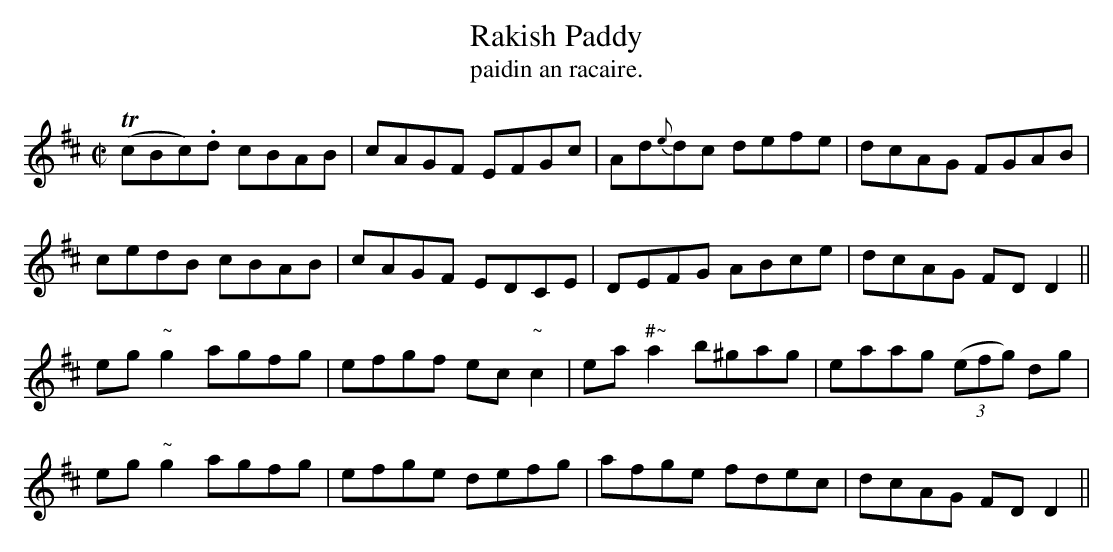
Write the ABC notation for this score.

X:1
T: Rakish Paddy
T: paidin an racaire.
M: C|
L: 1/8
K: D
T(cBc).d cBAB|cAGF EFGc|Ad{e}dc defe|dcAG FGAB|
cedB cBAB|cAGF EDCE|DEFG ABce|dcAG FD D2||
eg"~"g2 agfg|efgf ec "~"c2|ea "#~"a2 b^gag|eaag ((3efg) dg|
eg "~"g2 agfg|efge defg|afge fdec|dcAG FD D2||
